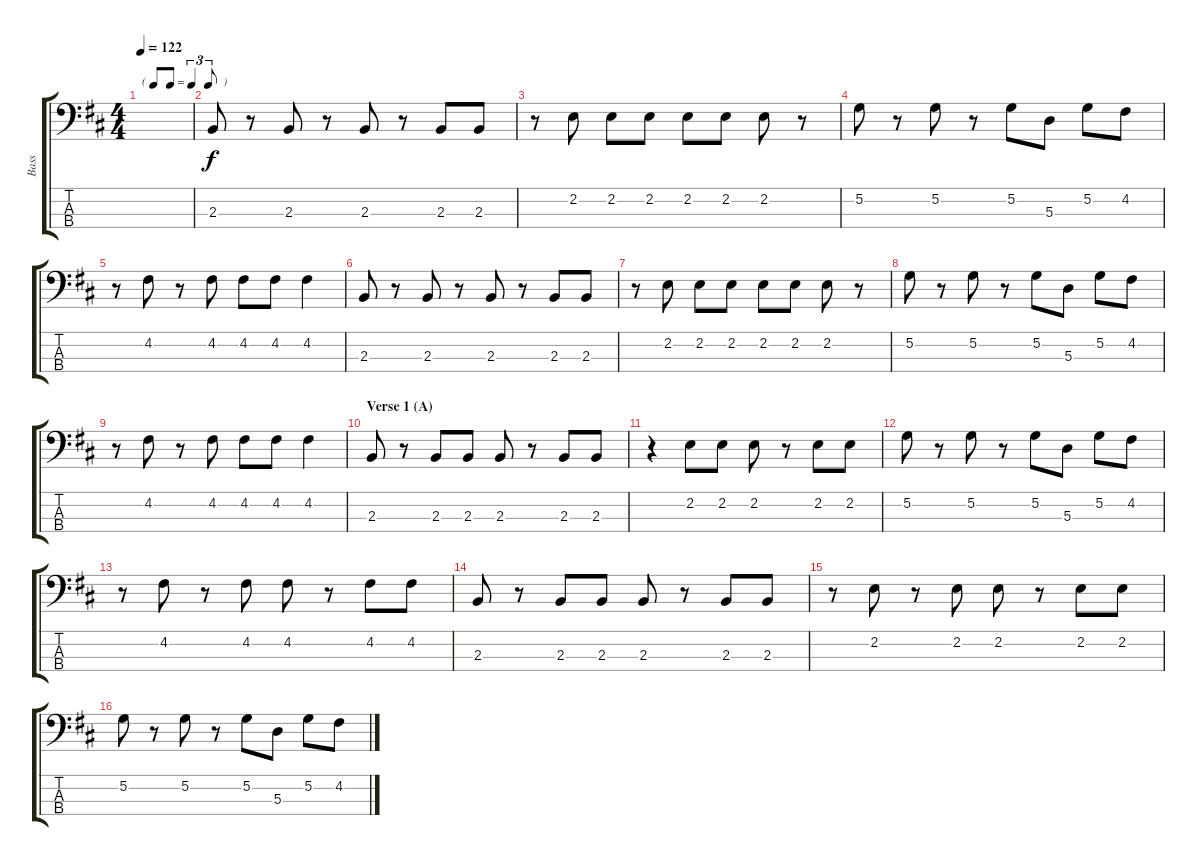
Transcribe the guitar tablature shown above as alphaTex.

\track ("Bass" "Bass") {instrument fretlessbass}
\staff {score tabs}
\tuning (G2 D2 A1 E1) {hide}
\ts (4 4)
\tf triplet8th
\tempo 122
\clef f4
\ks d
|
2.3.8 r.8 2.3.8 r.8 2.3.8 r.8 2.3.8 2.3.8 |
r.8 2.2.8 2.2.8 2.2.8 2.2.8 2.2.8 2.2.8 r.8 |
5.2.8 r.8 5.2.8 r.8 5.2.8 5.3.8 5.2.8 4.2.8 |
r.8 4.2.8 r.8 4.2.8 4.2.8 4.2.8 4.2.4 |
2.3.8 r.8 2.3.8 r.8 2.3.8 r.8 2.3.8 2.3.8 |
r.8 2.2.8 2.2.8 2.2.8 2.2.8 2.2.8 2.2.8 r.8 |
5.2.8 r.8 5.2.8 r.8 5.2.8 5.3.8 5.2.8 4.2.8 |
r.8 4.2.8 r.8 4.2.8 4.2.8 4.2.8 4.2.4 |
\section ("" "Verse 1 (A)")
2.3.8 r.8 2.3.8 2.3.8 2.3.8 r.8 2.3.8 2.3.8 |
r.4 2.2.8 2.2.8 2.2.8 r.8 2.2.8 2.2.8 |
5.2.8 r.8 5.2.8 r.8 5.2.8 5.3.8 5.2.8 4.2.8 |
r.8 4.2.8 r.8 4.2.8 4.2.8 r.8 4.2.8 4.2.8 |
2.3.8 r.8 2.3.8 2.3.8 2.3.8 r.8 2.3.8 2.3.8 |
r.8 2.2.8 r.8 2.2.8 2.2.8 r.8 2.2.8 2.2.8 |
5.2.8 r.8 5.2.8 r.8 5.2.8 5.3.8 5.2.8 4.2.8
